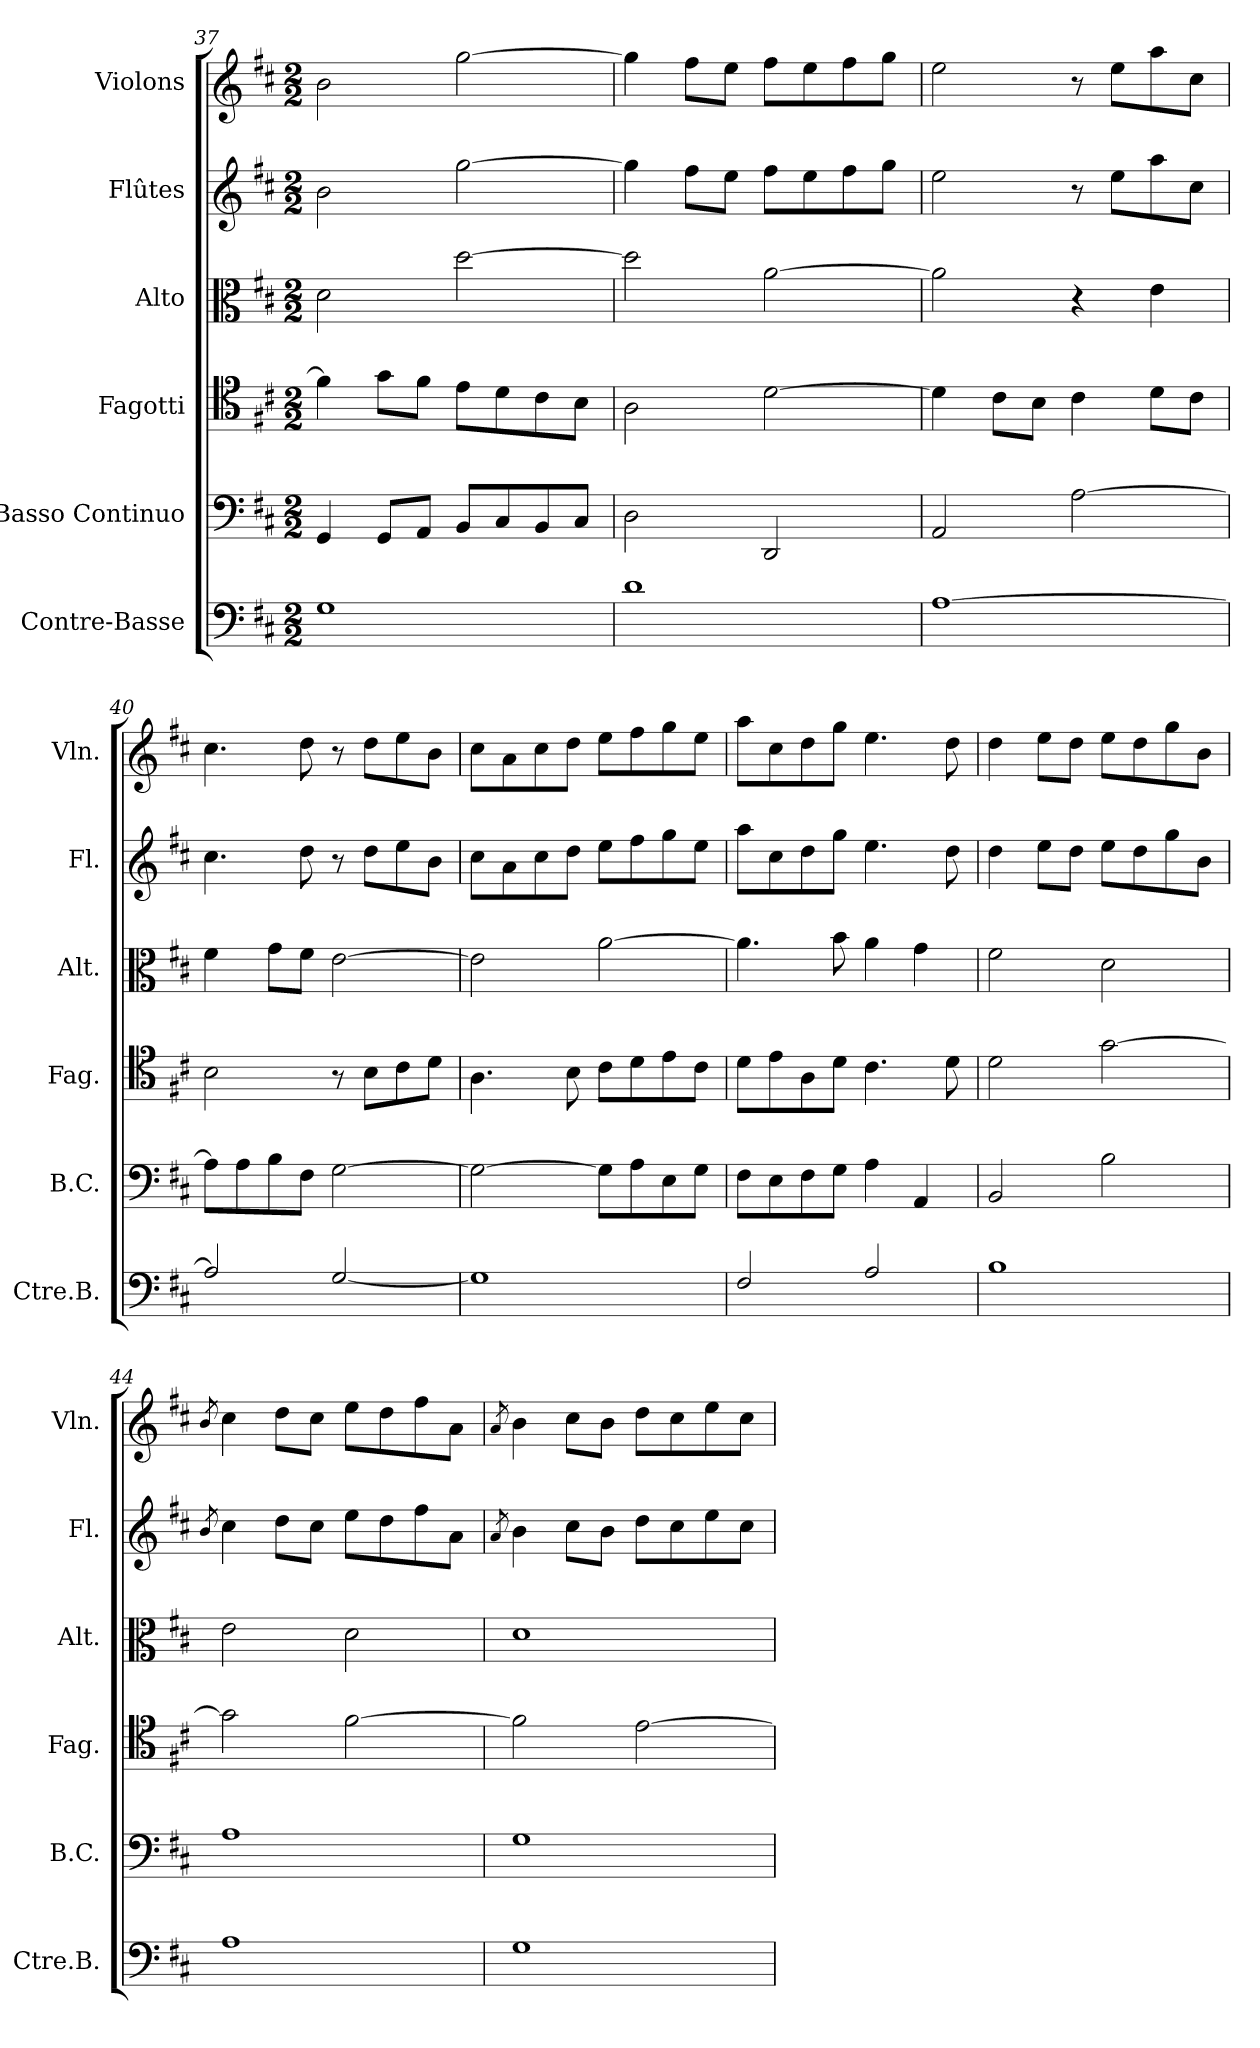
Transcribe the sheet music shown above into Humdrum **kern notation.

**kern	**kern	**kern	**kern	**kern	**kern
*part6	*part5	*part4	*part3	*part2	*part1
*staff6	*staff5	*staff4	*staff3	*staff2	*staff1
*I"Contre-Basse	*I"Basso Continuo	*I"Fagotti	*I"Alto	*I"Flûtes	*I"Violons
*I'Ctre.B.	*I'B.C.	*I'Fag.	*I'Alt.	*I'Fl.	*I'Vln.
*clefF4	*clefF4	*clefC4	*clefC3	*clefG2	*clefG2
*ITrd7c12	*	*	*	*	*
*k[f#c#]	*k[f#c#]	*k[f#c#]	*k[f#c#]	*k[f#c#]	*k[f#c#]
*D:	*D:	*D:	*D:	*D:	*D:
*M2/2	*M2/2	*M2/2	*M2/2	*M2/2	*M2/2
=37	=37	=37	=37	=37	=37
1GG	4GG/	4f#\]	2d\	2b\	2b\
.	8GG/L	8g\L	.	.	.
.	8AA/J	8f#\J	.	.	.
.	8BB/L	8e\L	[2dd\	[2gg\	[2gg\
.	8C#/	8d\	.	.	.
.	8BB/	8c#\	.	.	.
.	8C#/J	8B\J	.	.	.
=38	=38	=38	=38	=38	=38
1D	2D\	2A\	2dd\]	4gg\]	4gg\]
.	.	.	.	8ff#\L	8ff#\L
.	.	.	.	8ee\J	8ee\J
.	2DD/	[2d\	[2a\	8ff#\L	8ff#\L
.	.	.	.	8ee\	8ee\
.	.	.	.	8ff#\	8ff#\
.	.	.	.	8gg\J	8gg\J
=39	=39	=39	=39	=39	=39
[1AA	2AA/	4d\]	2a\]	2ee\	2ee\
.	.	8c#\L	.	.	.
.	.	8B\J	.	.	.
.	[2A\	4c#\	4r	8r	8r
.	.	.	.	8ee\L	8ee\L
.	.	8d\L	4e\	8aa\	8aa\
.	.	8c#\J	.	8cc#\J	8cc#\J
!!LO:PB:g=z
=40	=40	=40	=40	=40	=40
2AA/]	8A\L]	2B\	4f#\	4.cc#\	4.cc#\
.	8A\	.	.	.	.
.	8B\	.	8g\L	.	.
.	8F#\J	.	8f#\J	8dd\	8dd\
[2GG/	[2G\	8r	[2e\	8r	8r
.	.	8B\L	.	8dd\L	8dd\L
.	.	8c#\	.	8ee\	8ee\
.	.	8d\J	.	8b\J	8b\J
=41	=41	=41	=41	=41	=41
1GG]	2G\_	4.A\	2e\]	8cc#\L	8cc#\L
.	.	.	.	8a\	8a\
.	.	.	.	8cc#\	8cc#\
.	.	8B\	.	8dd\J	8dd\J
.	8G\L]	8c#\L	[2a\	8ee\L	8ee\L
.	8A\	8d\	.	8ff#\	8ff#\
.	8E\	8e\	.	8gg\	8gg\
.	8G\J	8c#\J	.	8ee\J	8ee\J
=42	=42	=42	=42	=42	=42
2FF#/	8F#\L	8d\L	4.a\]	8aa\L	8aa\L
.	8E\	8e\	.	8cc#\	8cc#\
.	8F#\	8A\	.	8dd\	8dd\
.	8G\J	8d\J	8b\	8gg\J	8gg\J
2AA/	4A\	4.c#\	4a\	4.ee\	4.ee\
.	4AA/	.	4g\	.	.
.	.	8d\	.	8dd\	8dd\
=43	=43	=43	=43	=43	=43
1BB	2BB/	2d\	2f#\	4dd\	4dd\
.	.	.	.	8ee\L	8ee\L
.	.	.	.	8dd\J	8dd\J
.	2B\	[2g\	2d\	8ee\L	8ee\L
.	.	.	.	8dd\	8dd\
.	.	.	.	8gg\	8gg\
.	.	.	.	8b\J	8b\J
=44	=44	=44	=44	=44	=44
.	.	.	.	8qb/	8qb/
1AA	1A	2g\]	2e\	4cc#\	4cc#\
.	.	.	.	8dd\L	8dd\L
.	.	.	.	8cc#\J	8cc#\J
.	.	[2f#\	2d\	8ee\L	8ee\L
.	.	.	.	8dd\	8dd\
.	.	.	.	8ff#\	8ff#\
.	.	.	.	8a\J	8a\J
!!LO:LB:g=z
=45	=45	=45	=45	=45	=45
.	.	.	.	8qa/	8qa/
1GG	1G	2f#\]	1d	4b\	4b\
.	.	.	.	8cc#\L	8cc#\L
.	.	.	.	8b\J	8b\J
.	.	[2e\	.	8dd\L	8dd\L
.	.	.	.	8cc#\	8cc#\
.	.	.	.	8ee\	8ee\
.	.	.	.	8cc#\J	8cc#\J
=	=	=	=	=	=
*-	*-	*-	*-	*-	*-
